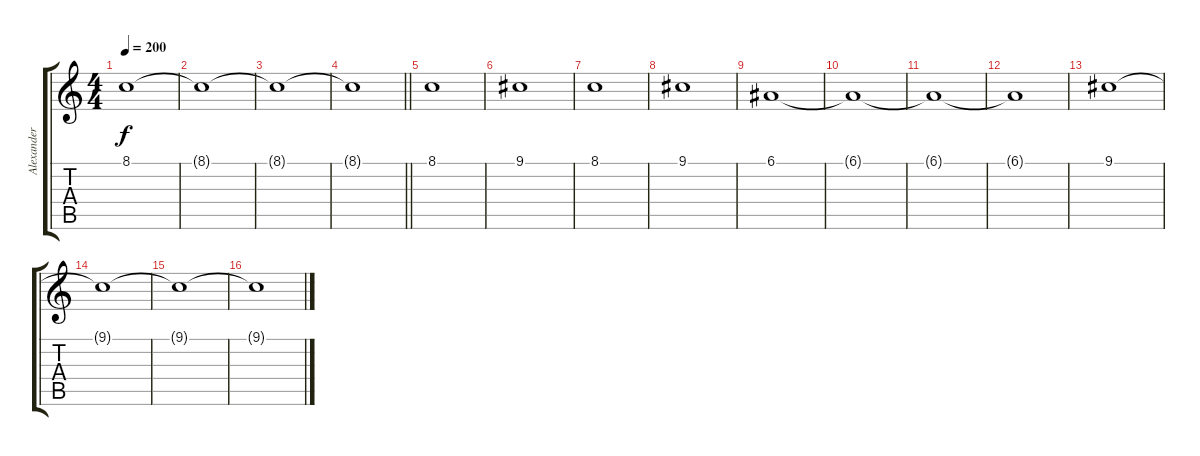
\track ("Alexander Norets" "Alexander ") {instrument pad8sweep}
\staff {score tabs}
\tuning (E4 B3 G3 D3 A2 E2) {hide}
\ts (4 4)
\tempo 200
\clef g2
\ks c
8.1.1{dy f volume 6} |
8.1{t}.1 |
8.1{t}.1 |
\barLineRight lightlight
8.1{t}.1 |
\section ("" "")
8.1.1{volume 4} |
9.1.1 |
8.1.1 |
9.1.1 |
6.1.1{volume 2} |
6.1{t}.1 |
6.1{t}.1 |
6.1{t}.1 |
9.1.1{volume 1} |
9.1{t}.1 |
9.1{t}.1 |
9.1{t}.1
